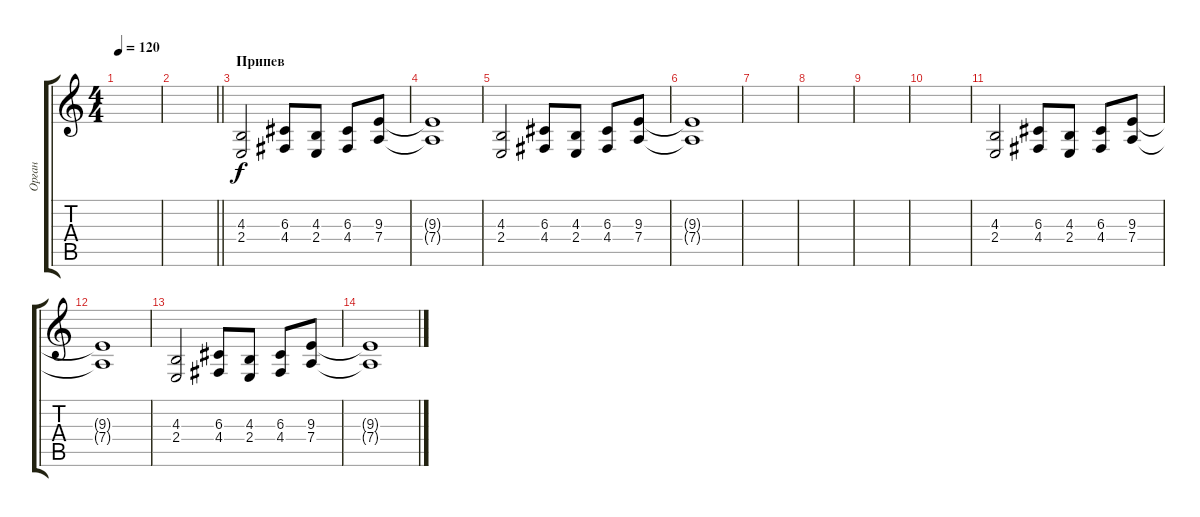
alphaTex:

\track ("Орган" "Орган") {instrument reedorgan}
\staff {score tabs}
\tuning (E4 B3 G3 D3 A2 E2) {hide}
\ts (4 4)
\tempo 120
\clef g2
\ks c
|
\barLineRight lightlight
|
\section ("" "Припев")
(4.3 2.4).2 (6.3 4.4).8 (4.3 2.4).8 (6.3 4.4).8 (9.3 7.4).8 |
(9.3{t} 7.4{t}).1 |
(4.3 2.4).2 (6.3 4.4).8 (4.3 2.4).8 (6.3 4.4).8 (9.3 7.4).8 |
(9.3{t} 7.4{t}).1 |
|
|
|
|
(4.3 2.4).2 (6.3 4.4).8 (4.3 2.4).8 (6.3 4.4).8 (9.3 7.4).8 |
(9.3{t} 7.4{t}).1 |
(4.3 2.4).2 (6.3 4.4).8 (4.3 2.4).8 (6.3 4.4).8 (9.3 7.4).8 |
(9.3{t} 7.4{t}).1
